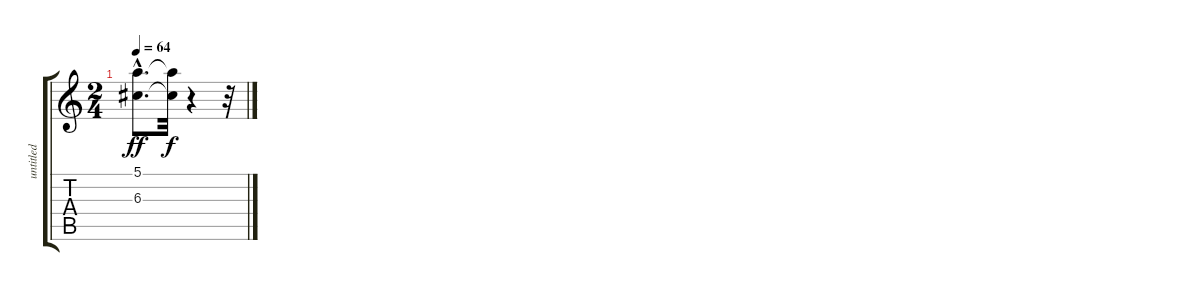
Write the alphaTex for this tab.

\track ("untitled" "untitled") {instrument acousticguitarnylon}
\staff {score tabs}
\tuning (E4 B3 G3 D3 A2 E2) {hide}
\ts (2 4)
\tempo 64
\clef g2
\ks c
(5.1{hac} 6.3{hac}).8{d dy ff} (5.1{t} 6.3{t}).32{dy f} r.4 r.32
